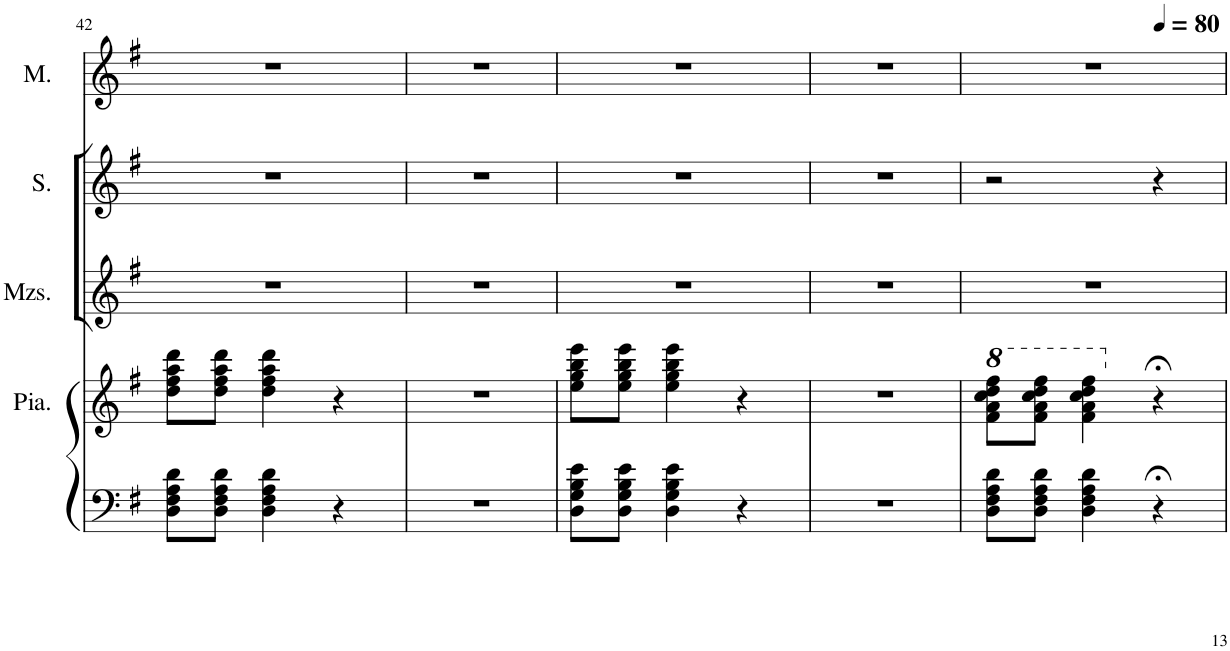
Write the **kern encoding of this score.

**kern	**kern	**kern	**kern	**kern
*part5	*part4	*part3	*part2	*part1
*staff5	*staff4	*staff3	*staff2	*staff1
*I"Piano	*I"Piano	*I"Mezzo-soprano	*I"Soprano	*I"Mariette
*	*I'Pia.	*I'Mzs.	*I'S.	*I'M.
!!LO:PB:g=z
*clefF4	*clefG2	*clefG2	*clefG2	*clefG2
*	*	*	*	*Trd1c2
*k[f#]	*k[f#]	*k[f#]	*k[f#]	*k[f#]
*M3/4	*M3/4	*M3/4	*M3/4	*M3/4
=42	=42	=42	=42	=42
8D\ 8F#\ 8A\ 8d\L	8dd\ 8ff#\ 8aa\ 8ddd\L	2.r	2.r	2.r
8D\ 8F#\ 8A\ 8d\J	8dd\ 8ff#\ 8aa\ 8ddd\J	.	.	.
4D\ 4F#\ 4A\ 4d\	4dd\ 4ff#\ 4aa\ 4ddd\	.	.	.
4r	4r	.	.	.
=43	=43	=43	=43	=43
2.r	2.r	2.r	2.r	2.r
=44	=44	=44	=44	=44
8D\ 8G\ 8B\ 8e\L	8ee\ 8gg\ 8bb\ 8eee\L	2.r	2.r	2.r
8D\ 8G\ 8B\ 8e\J	8ee\ 8gg\ 8bb\ 8eee\J	.	.	.
4D\ 4G\ 4B\ 4e\	4ee\ 4gg\ 4bb\ 4eee\	.	.	.
4r	4r	.	.	.
=45	=45	=45	=45	=45
2.r	2.r	2.r	2.r	2.r
=46	=46	=46	=46	=46
*	*8va	*	*	*
*	*	*	*	*^
8D\ 8F#\ 8A\ 8d\L	8ff#\ 8aa\ 8ccc\ 8ddd\ 8fff#\L	2.r	2r	2.r	2ryy
8D\ 8F#\ 8A\ 8d\J	8ff#\ 8aa\ 8ccc\ 8ddd\ 8fff#\J	.	.	.	.
4D\ 4F#\ 4A\ 4d\	4ff#\ 4aa\ 4ccc\ 4ddd\ 4fff#\	.	.	.	.
*	*X8va	*	*	*	*
*	*	*	*	*MM80	*
4r;<	4r;<	.	4r	.	4ryy
*	*	*	*	*v	*v
=	=	=	=	=
*-	*-	*-	*-	*-
